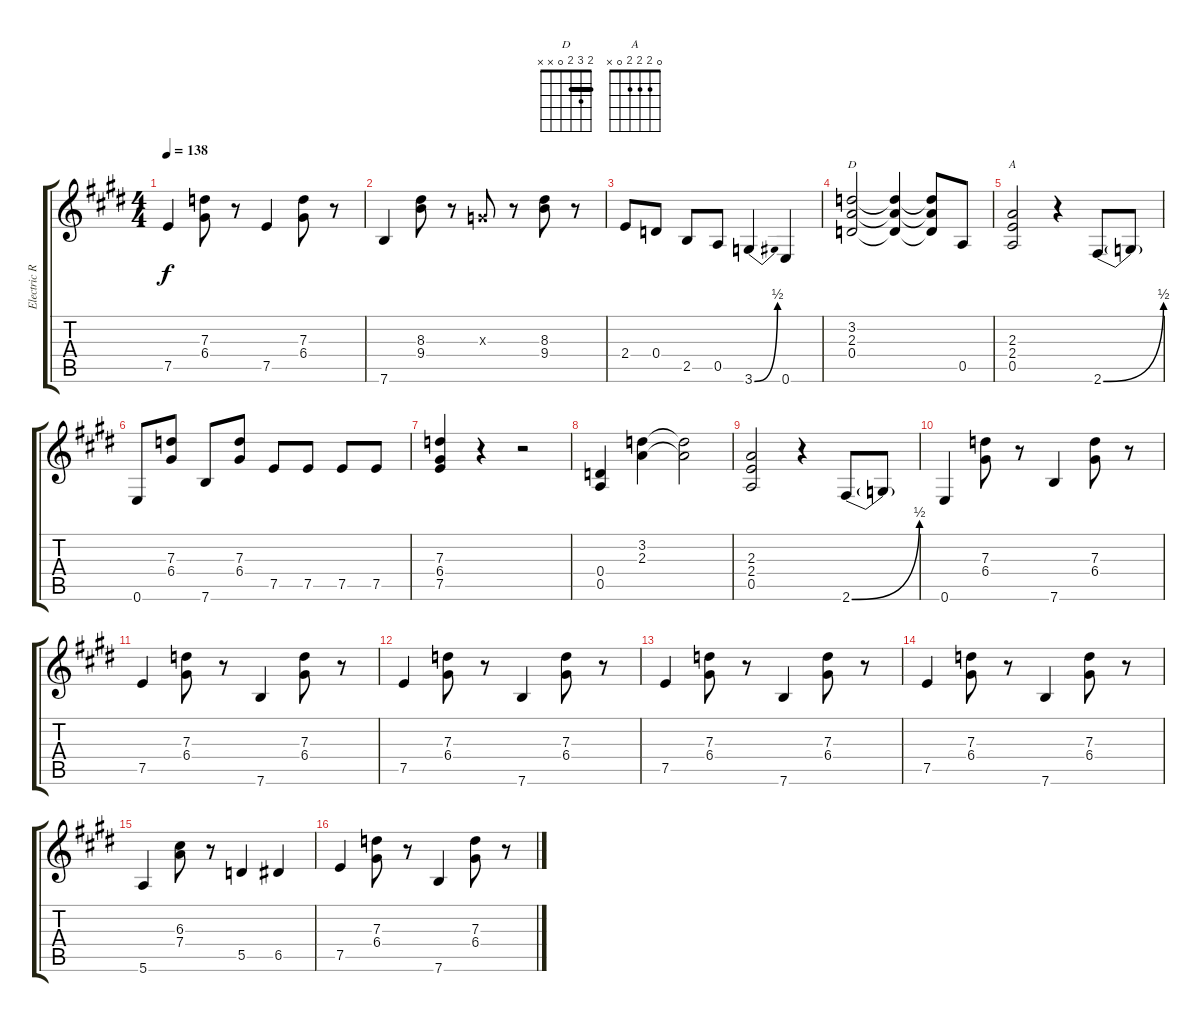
\track ("Electric Rhythm guitar" "Electric R") {instrument electricguitarclean}
\staff {score tabs}
\tuning (E4 B3 G3 D3 A2 E2) {hide}
\chord ("D" 2 3 2 0 x x) {barre 2}
\chord ("A" 0 2 2 2 0 x)
\ts (4 4)
\tempo 138
\clef g2
\ks e
7.5.4{dy f} (7.3 6.4).8 r.8 7.5.4 (7.3 6.4).8 r.8 |
7.6.4 (8.3 9.4).8 r.8 0.3{x}.8 r.8 (8.3 9.4).8 r.8 |
2.4.8 0.4.8 2.5.8 0.5.8 3.6{be (bend 0 0 60 2)}.4 0.6.4 |
(3.2 2.3 0.4).2{ch "D"} (3.2{t} 2.3{t} 0.4{t}).4 (3.2{t} 2.3{t} 0.4{t}).8 0.5.8 |
(2.3 2.4 0.5).2{ch "A"} r.4 2.6{be (bend 0 0 60 2)}.8 2.6{t}.8 |
0.6.8 (7.3 6.4).8 7.6.8 (7.3 6.4).8 7.5.8 7.5.8 7.5.8 7.5.8 |
(7.3 6.4 7.5).4 r.4 r.2 |
(0.4 0.5).4 (3.2 2.3).4 (3.2{t} 2.3{t}).2 |
(2.3 2.4 0.5).2 r.4 2.6{be (bend 0 0 60 2)}.8 2.6{t}.8 |
0.6.4 (7.3 6.4).8 r.8 7.6.4 (7.3 6.4).8 r.8 |
7.5.4 (7.3 6.4).8 r.8 7.6.4 (7.3 6.4).8 r.8 |
7.5.4 (7.3 6.4).8 r.8 7.6.4 (7.3 6.4).8 r.8 |
7.5.4 (7.3 6.4).8 r.8 7.6.4 (7.3 6.4).8 r.8 |
7.5.4 (7.3 6.4).8 r.8 7.6.4 (7.3 6.4).8 r.8 |
5.6.4 (6.3 7.4).8 r.8 5.5.4 6.5.4 |
7.5.4 (7.3 6.4).8 r.8 7.6.4 (7.3 6.4).8 r.8
